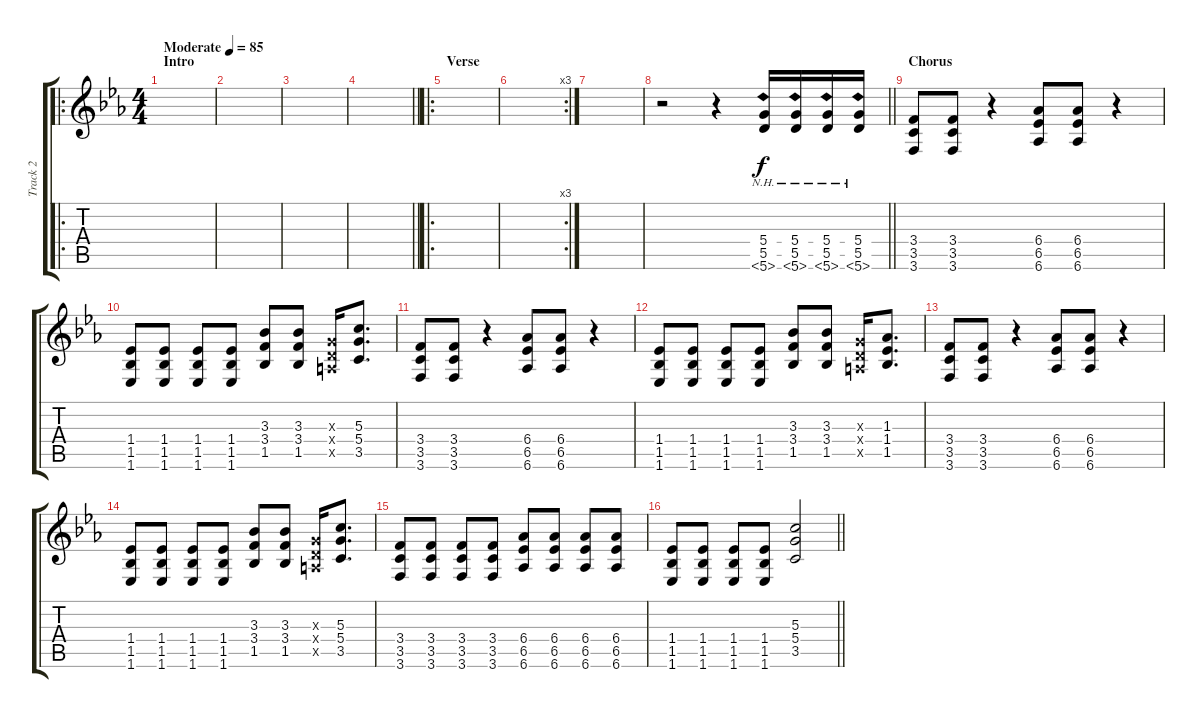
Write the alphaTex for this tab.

\track ("Track 2" "Track 2") {instrument overdrivenguitar}
\staff {score tabs}
\tuning (E4 B3 G3 D3 A2 D2) {hide}
\ro
\ts (4 4)
\section ("" "Intro")
\tempo (85 "Moderate")
\clef g2
\ks eb
|
|
|
\barLineRight lightlight
|
\ro
\section ("" "Verse")
|
\rc 3
|
|
\barLineRight lightlight
r.2 r.4 (5.4 5.5 5.6{nh}).16 (5.4 5.5 5.6{nh}).16 (5.4 5.5 5.6{nh}).16 (5.4 5.5 5.6{nh}).16 |
\section ("" "Chorus")
(3.4 3.5 3.6).8 (3.4 3.5 3.6).8 r.4 (6.4 6.5 6.6).8 (6.4 6.5 6.6).8 r.4 |
(1.4 1.5 1.6).8 (1.4 1.5 1.6).8 (1.4 1.5 1.6).8 (1.4 1.5 1.6).8 (3.3 3.4 1.5).8 (3.3 3.4 1.5).8 (0.3{x} 0.4{x} 0.5{x}).16 (5.3 5.4 3.5).8{d} |
(3.4 3.5 3.6).8 (3.4 3.5 3.6).8 r.4 (6.4 6.5 6.6).8 (6.4 6.5 6.6).8 r.4 |
(1.4 1.5 1.6).8 (1.4 1.5 1.6).8 (1.4 1.5 1.6).8 (1.4 1.5 1.6).8 (3.3 3.4 1.5).8 (3.3 3.4 1.5).8 (0.3{x} 0.4{x} 0.5{x}).16 (1.3 1.4 1.5).8{d} |
(3.4 3.5 3.6).8 (3.4 3.5 3.6).8 r.4 (6.4 6.5 6.6).8 (6.4 6.5 6.6).8 r.4 |
(1.4 1.5 1.6).8 (1.4 1.5 1.6).8 (1.4 1.5 1.6).8 (1.4 1.5 1.6).8 (3.3 3.4 1.5).8 (3.3 3.4 1.5).8 (0.3{x} 0.4{x} 0.5{x}).16 (5.3 5.4 3.5).8{d} |
(3.4 3.5 3.6).8 (3.4 3.5 3.6).8 (3.4 3.5 3.6).8 (3.4 3.5 3.6).8 (6.4 6.5 6.6).8 (6.4 6.5 6.6).8 (6.4 6.5 6.6).8 (6.4 6.5 6.6).8 |
\barLineRight lightlight
(1.4 1.5 1.6).8 (1.4 1.5 1.6).8 (1.4 1.5 1.6).8 (1.4 1.5 1.6).8 (5.3 5.4 3.5).2
